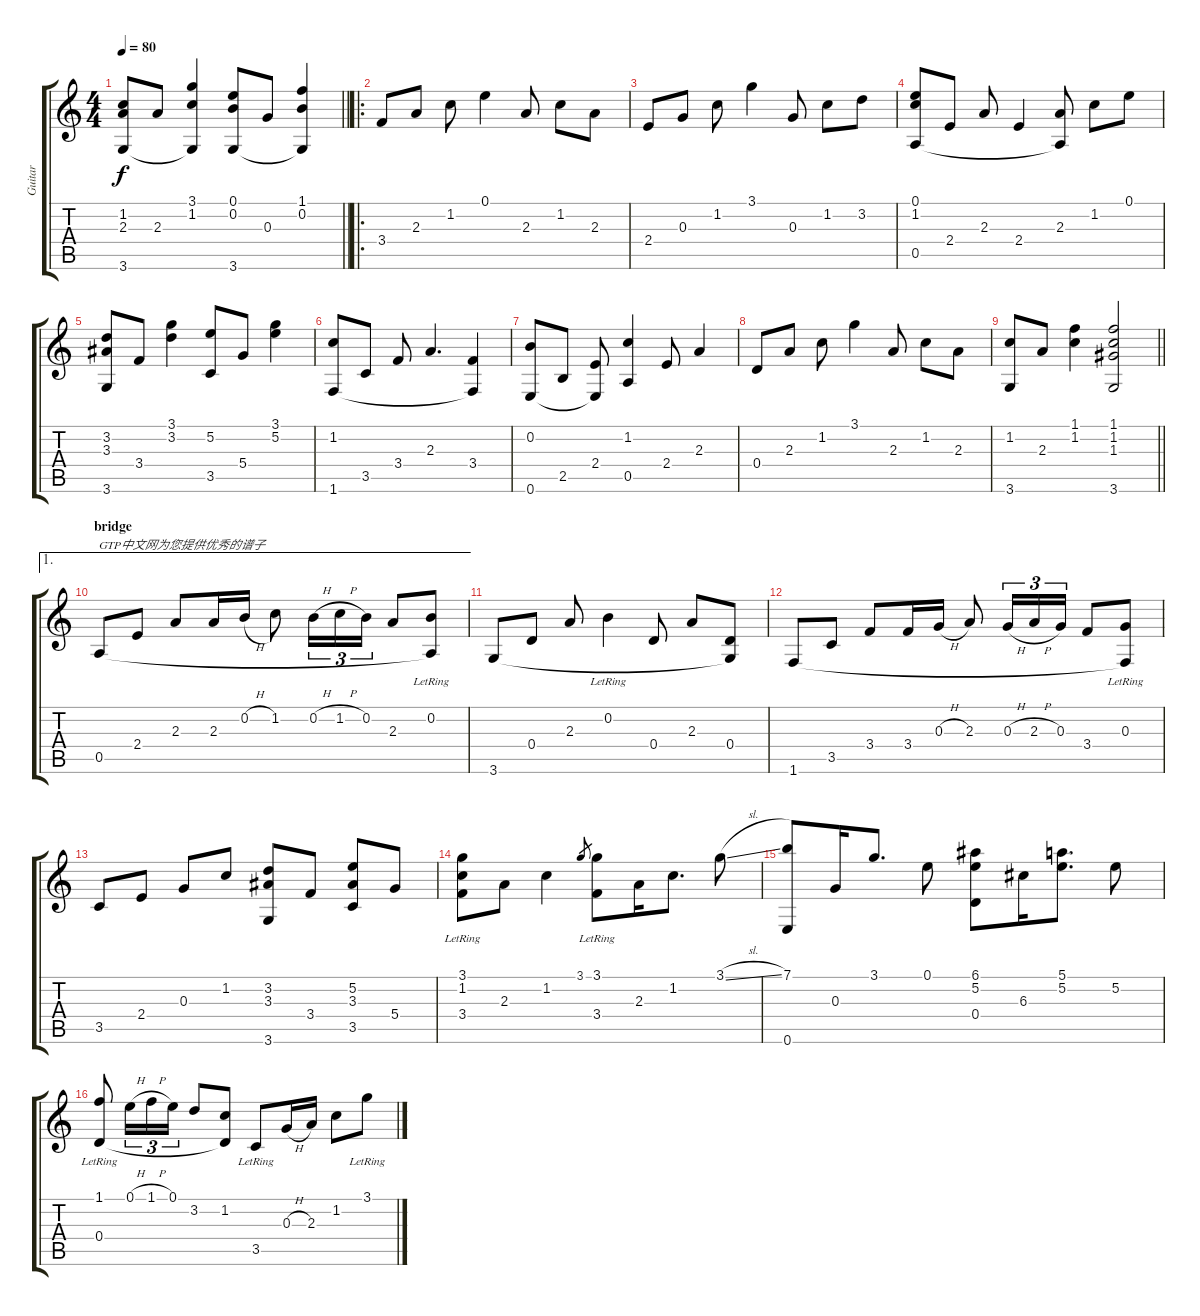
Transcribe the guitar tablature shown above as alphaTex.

\track ("Guitar" "Guitar") {instrument acousticguitarnylon}
\staff {score tabs}
\tuning (E4 B3 G3 D3 A2 E2) {hide}
\ts (4 4)
\tempo 80
\clef g2
\barLineRight lightlight
\ks c
(1.2 2.3 3.6).8{dy f} 2.3.8 (3.1 1.2 3.6{t}).4 (0.1 0.2 3.6).8 0.3.8 (1.1 0.2 3.6{t}).4 |
\ro
3.4.8 2.3.8 1.2.8 0.1.4 2.3.8 1.2.8 2.3.8 |
2.4.8 0.3.8 1.2.8 3.1.4 0.3.8 1.2.8 3.2.8 |
(0.1 1.2 0.5).8 2.4.8 2.3.8 2.4.4 (2.3 0.5{t}).8 1.2.8 0.1.8 |
(3.2 3.3 3.6).8 3.4.8 (3.1 3.2).4 (5.2 3.5).8 5.4.8 (3.1 5.2).4 |
(1.2 1.6).8 3.5.8 3.4.8 2.3.4{d} (3.4 1.6{t}).4 |
(0.2 0.6).8 2.5.8 (2.4 0.6{t}).8 (1.2 0.5).4 2.4.8 2.3.4 |
0.4.8 2.3.8 1.2.8 3.1.4 2.3.8 1.2.8 2.3.8 |
\barLineRight lightlight
(1.2 3.6).8 2.3.8 (1.1 1.2).4 (1.1 1.2 1.3 3.6).2 |
\ae 1
\section ("" "bridge")
0.5.8{txt "GTP中文网为您提供优秀的谱子"} 2.4.8 2.3.8 2.3.16 0.2{h}.16 1.2.8 0.2{h}.16{tu (3 2)} 1.2{h}.16{tu (3 2)} 0.2.16{tu (3 2)} 2.3.8 (0.2{lr} 0.5{t}).8 |
3.6.8 0.4.8 2.3.8 0.2{lr}.4 0.4.8 2.3.8 (0.4 3.6{t}).8 |
1.6.8 3.5.8 3.4.8 3.4.16 0.3{h}.16 2.3.8 0.3{h}.16{tu (3 2)} 2.3{h}.16{tu (3 2)} 0.3.16{tu (3 2)} 3.4.8 (0.3{lr} 1.6{t}).8 |
3.5.8 2.4.8 0.3.8 1.2.8 (3.2 3.3 3.6).8 3.4.8 (5.2 3.3 3.5).8 5.4.8 |
(3.1{lr} 1.2 3.4).8 2.3.8 1.2.4 3.1.8{gr} (3.1{lr} 3.4{lr}).8 2.3.16 1.2.8{d} 3.1{sl}.8 |
(7.1 0.6).8 0.3.16 3.1.8{d} 0.1.8 (6.1 5.2 0.4).8 6.3.16 (5.1 5.2).8{d} 5.2.8 |
(1.1 0.4{lr}).8 0.1{h}.16{tu (3 2)} 1.1{h}.16{tu (3 2)} 0.1.16{tu (3 2)} 3.2.8 (1.2 0.4{t}).8 3.5{lr}.8 0.3{h}.16 2.3.16 1.2.8 3.1{lr}.8
